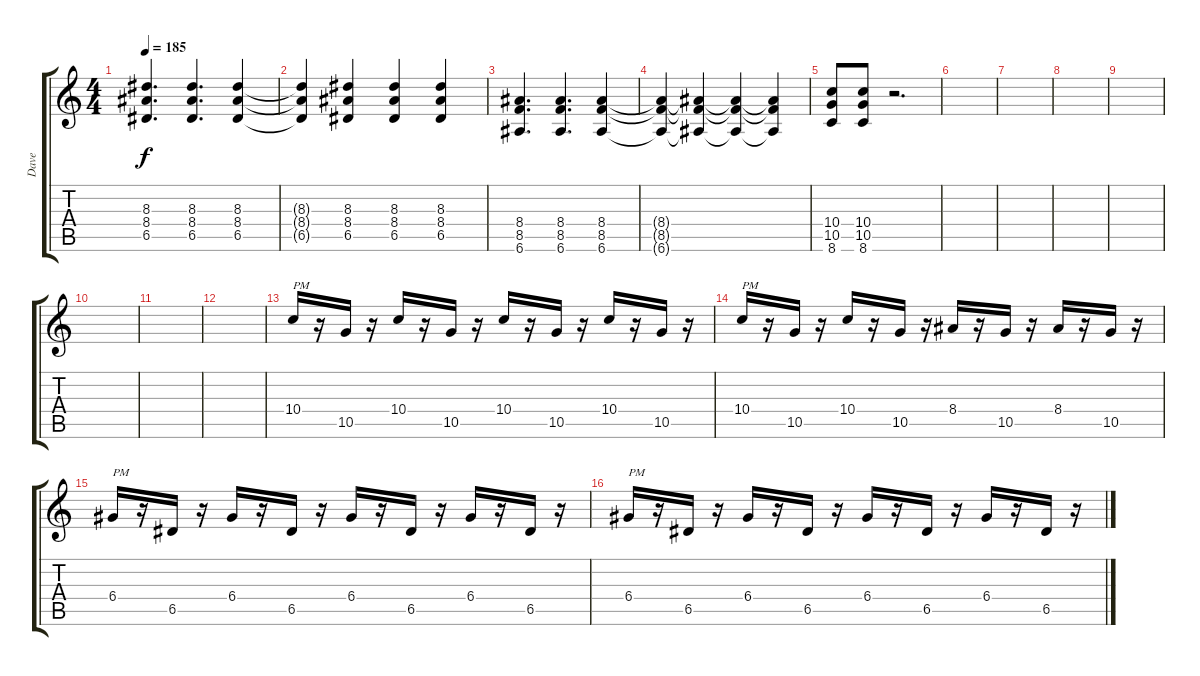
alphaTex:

\track ("Dave" "Dave") {instrument distortionguitar}
\staff {score tabs}
\tuning (E4 B3 G3 D3 A2 E2) {hide}
\ts (4 4)
\tempo 185
\clef g2
\ks c
(8.3 8.4 6.5).4{d dy f} (8.3 8.4 6.5).4{d} (8.3 8.4 6.5).4 |
(8.3{t} 8.4{t} 6.5{t}).4 (8.3 8.4 6.5).4 (8.3 8.4 6.5).4 (8.3 8.4 6.5).4 |
(8.4 8.5 6.6).4{d} (8.4 8.5 6.6).4{d} (8.4 8.5 6.6).4 |
(8.4{t} 8.5{t} 6.6{t}).4 (8.4{t} 8.5{t} 6.6{t}).4 (8.4{t} 8.5{t} 6.6{t}).4 (8.4{t} 8.5{t} 6.6{t}).4 |
(10.4 10.5 8.6).8 (10.4 10.5 8.6).8 r.2{d} |
|
|
|
|
|
|
|
10.4.16{txt "PM"} r.16 10.5.16 r.16 10.4.16 r.16 10.5.16 r.16 10.4.16 r.16 10.5.16 r.16 10.4.16 r.16 10.5.16 r.16 |
10.4.16{txt "PM"} r.16 10.5.16 r.16 10.4.16 r.16 10.5.16 r.16 8.4.16 r.16 10.5.16 r.16 8.4.16 r.16 10.5.16 r.16 |
6.4.16{txt "PM"} r.16 6.5.16 r.16 6.4.16 r.16 6.5.16 r.16 6.4.16 r.16 6.5.16 r.16 6.4.16 r.16 6.5.16 r.16 |
6.4.16{txt "PM"} r.16 6.5.16 r.16 6.4.16 r.16 6.5.16 r.16 6.4.16 r.16 6.5.16 r.16 6.4.16 r.16 6.5.16 r.16
